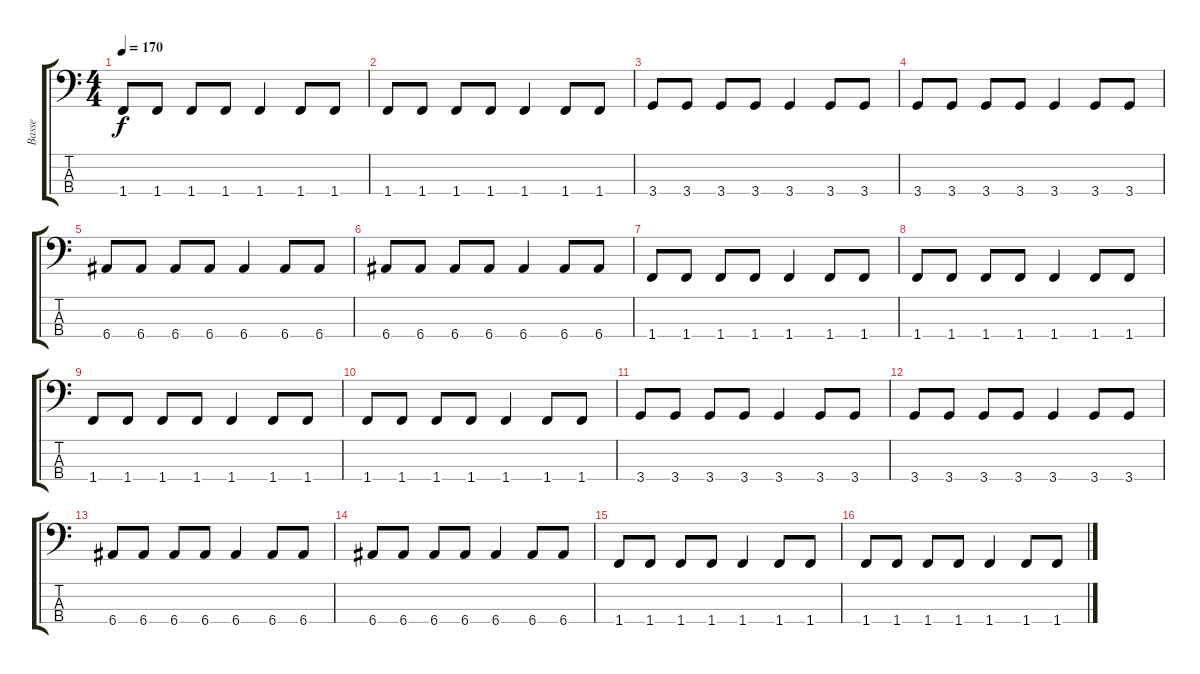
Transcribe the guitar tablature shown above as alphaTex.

\track ("Basse" "Basse") {instrument electricbassfinger}
\staff {score tabs}
\tuning (G2 D2 A1 E1) {hide}
\ts (4 4)
\tempo 170
\clef f4
\ks c
1.4.8{dy f} 1.4.8 1.4.8 1.4.8 1.4.4 1.4.8 1.4.8 |
1.4.8 1.4.8 1.4.8 1.4.8 1.4.4 1.4.8 1.4.8 |
3.4.8 3.4.8 3.4.8 3.4.8 3.4.4 3.4.8 3.4.8 |
3.4.8 3.4.8 3.4.8 3.4.8 3.4.4 3.4.8 3.4.8 |
6.4.8 6.4.8 6.4.8 6.4.8 6.4.4 6.4.8 6.4.8 |
6.4.8 6.4.8 6.4.8 6.4.8 6.4.4 6.4.8 6.4.8 |
1.4.8 1.4.8 1.4.8 1.4.8 1.4.4 1.4.8 1.4.8 |
1.4.8 1.4.8 1.4.8 1.4.8 1.4.4 1.4.8 1.4.8 |
1.4.8 1.4.8 1.4.8 1.4.8 1.4.4 1.4.8 1.4.8 |
1.4.8 1.4.8 1.4.8 1.4.8 1.4.4 1.4.8 1.4.8 |
3.4.8 3.4.8 3.4.8 3.4.8 3.4.4 3.4.8 3.4.8 |
3.4.8 3.4.8 3.4.8 3.4.8 3.4.4 3.4.8 3.4.8 |
6.4.8 6.4.8 6.4.8 6.4.8 6.4.4 6.4.8 6.4.8 |
6.4.8 6.4.8 6.4.8 6.4.8 6.4.4 6.4.8 6.4.8 |
1.4.8 1.4.8 1.4.8 1.4.8 1.4.4 1.4.8 1.4.8 |
1.4.8 1.4.8 1.4.8 1.4.8 1.4.4 1.4.8 1.4.8
